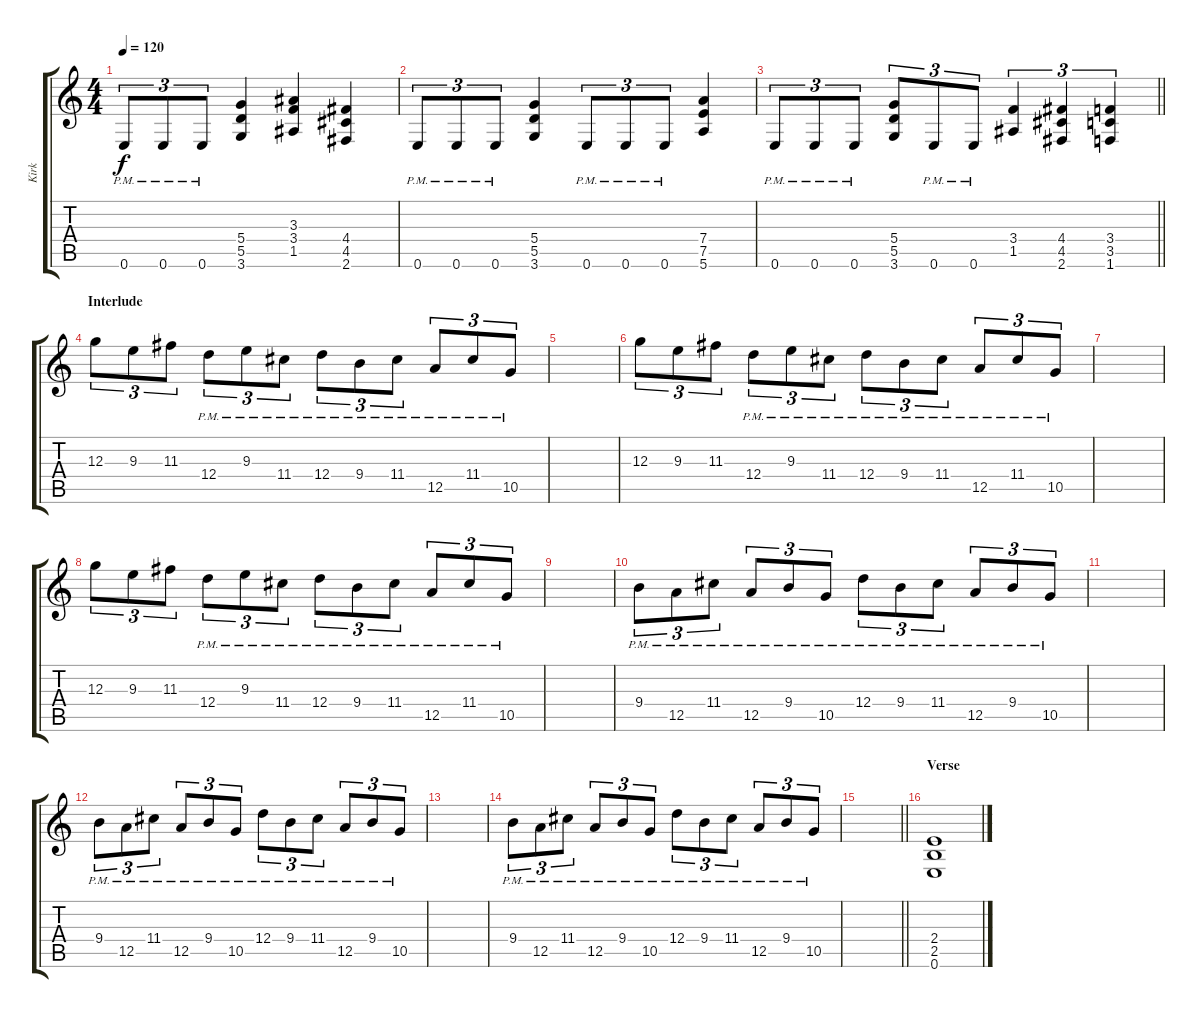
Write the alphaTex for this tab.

\track ("Kirk" "Kirk") {instrument distortionguitar}
\staff {score tabs}
\tuning (E4 B3 G3 D3 A2 E2) {hide}
\ts (4 4)
\tempo 120
\clef g2
\ks c
0.6{pm}.8{tu (3 2) dy f} 0.6{pm}.8{tu (3 2)} 0.6{pm}.8{tu (3 2)} (5.4 5.5 3.6).4 (3.3 3.4 1.5).4 (4.4 4.5 2.6).4 |
0.6{pm}.8{tu (3 2)} 0.6{pm}.8{tu (3 2)} 0.6{pm}.8{tu (3 2)} (5.4 5.5 3.6).4 0.6{pm}.8{tu (3 2)} 0.6{pm}.8{tu (3 2)} 0.6{pm}.8{tu (3 2)} (7.4 7.5 5.6).4 |
\barLineRight lightlight
0.6{pm}.8{tu (3 2)} 0.6{pm}.8{tu (3 2)} 0.6{pm}.8{tu (3 2)} (5.4 5.5 3.6).8{tu (3 2)} 0.6{pm}.8{tu (3 2)} 0.6{pm}.8{tu (3 2)} (3.4 1.5).4{tu (3 2)} (4.4 4.5 2.6).4{tu (3 2)} (3.4 3.5 1.6).4{tu (3 2)} |
\section ("" "Interlude")
12.3.8{tu (3 2)} 9.3.8{tu (3 2)} 11.3.8{tu (3 2)} 12.4{pm}.8{tu (3 2)} 9.3{pm}.8{tu (3 2)} 11.4{pm}.8{tu (3 2)} 12.4{pm}.8{tu (3 2)} 9.4{pm}.8{tu (3 2)} 11.4{pm}.8{tu (3 2)} 12.5{pm}.8{tu (3 2)} 11.4{pm}.8{tu (3 2)} 10.5{pm}.8{tu (3 2)} |
|
12.3.8{tu (3 2)} 9.3.8{tu (3 2)} 11.3.8{tu (3 2)} 12.4{pm}.8{tu (3 2)} 9.3{pm}.8{tu (3 2)} 11.4{pm}.8{tu (3 2)} 12.4{pm}.8{tu (3 2)} 9.4{pm}.8{tu (3 2)} 11.4{pm}.8{tu (3 2)} 12.5{pm}.8{tu (3 2)} 11.4{pm}.8{tu (3 2)} 10.5{pm}.8{tu (3 2)} |
|
12.3.8{tu (3 2)} 9.3.8{tu (3 2)} 11.3.8{tu (3 2)} 12.4{pm}.8{tu (3 2)} 9.3{pm}.8{tu (3 2)} 11.4{pm}.8{tu (3 2)} 12.4{pm}.8{tu (3 2)} 9.4{pm}.8{tu (3 2)} 11.4{pm}.8{tu (3 2)} 12.5{pm}.8{tu (3 2)} 11.4{pm}.8{tu (3 2)} 10.5{pm}.8{tu (3 2)} |
|
9.4{pm}.8{tu (3 2)} 12.5{pm}.8{tu (3 2)} 11.4{pm}.8{tu (3 2)} 12.5{pm}.8{tu (3 2)} 9.4{pm}.8{tu (3 2)} 10.5{pm}.8{tu (3 2)} 12.4{pm}.8{tu (3 2)} 9.4{pm}.8{tu (3 2)} 11.4{pm}.8{tu (3 2)} 12.5{pm}.8{tu (3 2)} 9.4{pm}.8{tu (3 2)} 10.5{pm}.8{tu (3 2)} |
|
9.4{pm}.8{tu (3 2)} 12.5{pm}.8{tu (3 2)} 11.4{pm}.8{tu (3 2)} 12.5{pm}.8{tu (3 2)} 9.4{pm}.8{tu (3 2)} 10.5{pm}.8{tu (3 2)} 12.4{pm}.8{tu (3 2)} 9.4{pm}.8{tu (3 2)} 11.4{pm}.8{tu (3 2)} 12.5{pm}.8{tu (3 2)} 9.4{pm}.8{tu (3 2)} 10.5{pm}.8{tu (3 2)} |
|
9.4{pm}.8{tu (3 2)} 12.5{pm}.8{tu (3 2)} 11.4{pm}.8{tu (3 2)} 12.5{pm}.8{tu (3 2)} 9.4{pm}.8{tu (3 2)} 10.5{pm}.8{tu (3 2)} 12.4{pm}.8{tu (3 2)} 9.4{pm}.8{tu (3 2)} 11.4{pm}.8{tu (3 2)} 12.5{pm}.8{tu (3 2)} 9.4{pm}.8{tu (3 2)} 10.5{pm}.8{tu (3 2)} |
\barLineRight lightlight
|
\section ("" "Verse")
(2.4 2.5 0.6).1
